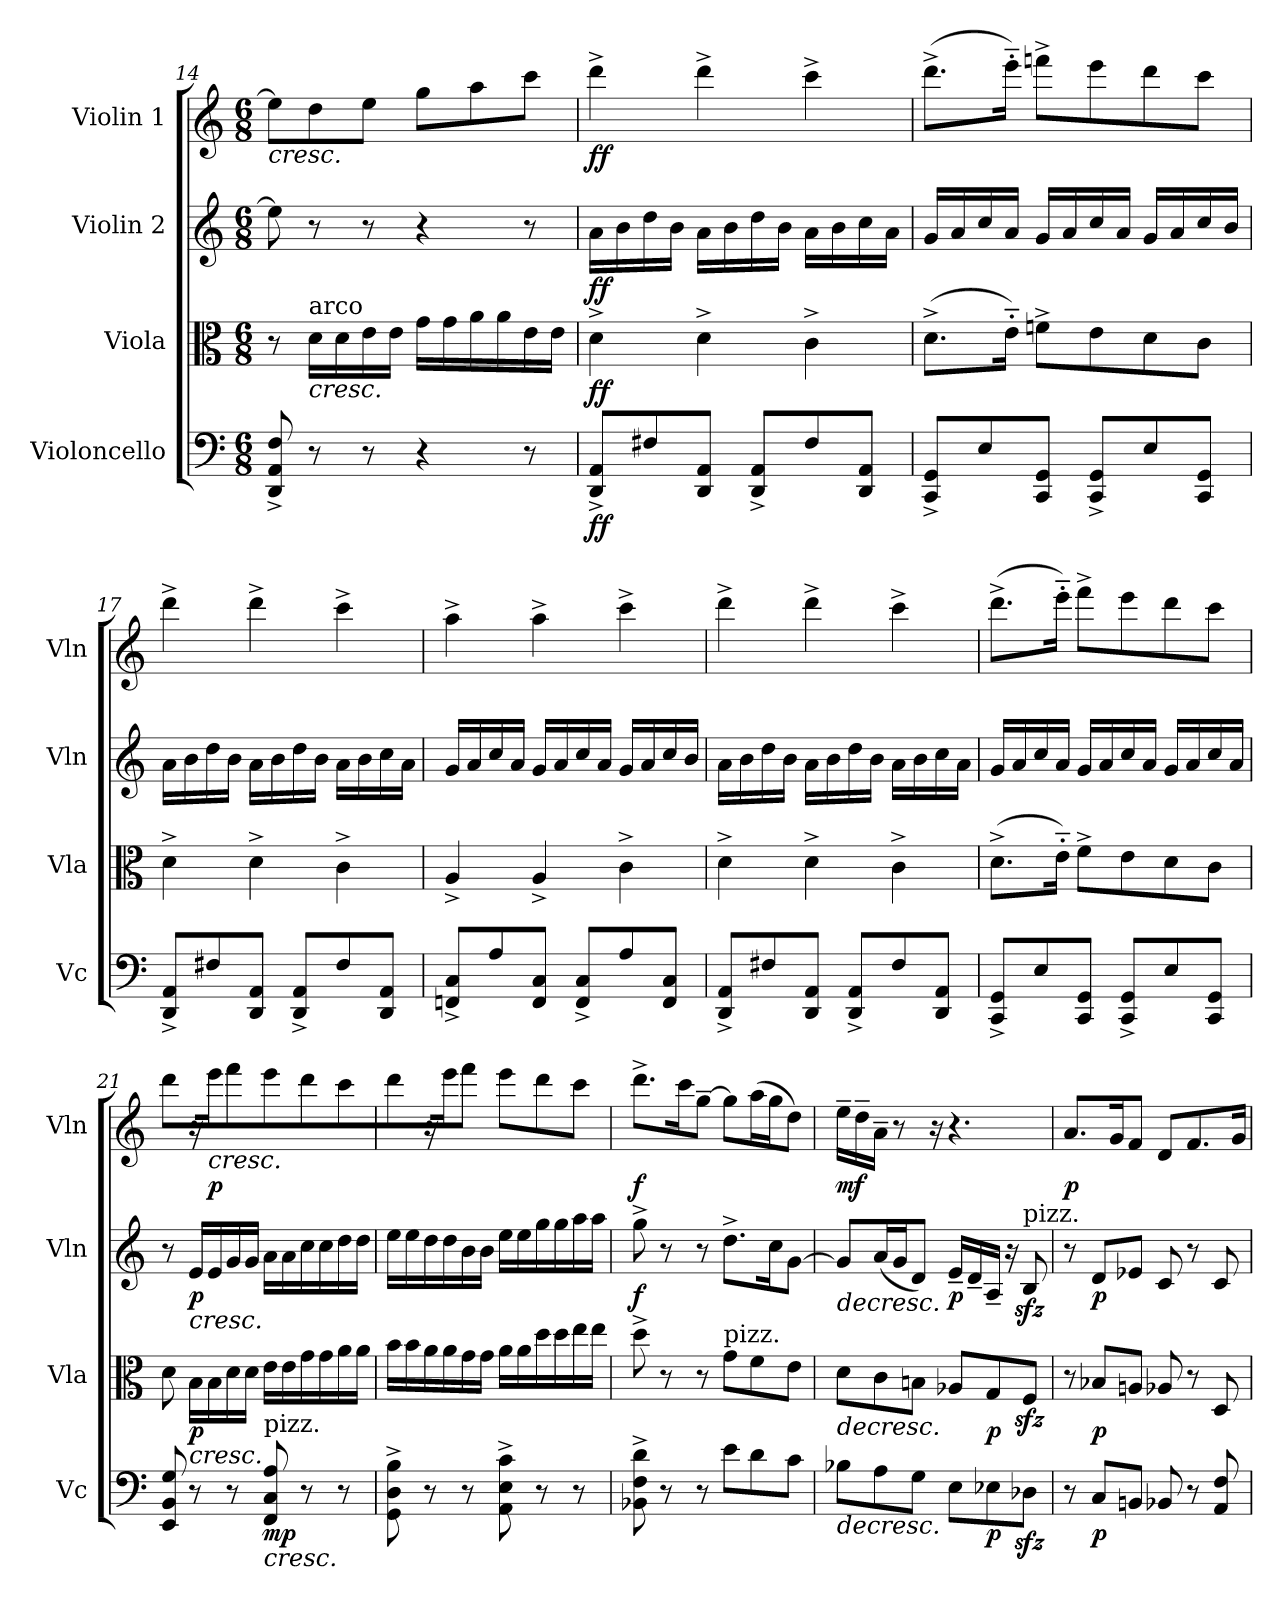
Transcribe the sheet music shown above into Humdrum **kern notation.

**kern	**dynam	**kern	**dynam	**kern	**dynam	**kern	**dynam
*part4	*part4	*part3	*part3	*part2	*part2	*part1	*part1
*staff4	*staff4	*staff3	*staff3	*staff2	*staff2	*staff1	*staff1
*I"Violoncello	*	*I"Viola	*	*I"Violin 2	*	*I"Violin 1	*
*I'Vc	*	*I'Vla	*	*I'Vln	*	*I'Vln	*
*clefF4	*	*clefC3	*	*clefG2	*	*clefG2	*
*k[]	*	*k[]	*	*k[]	*	*k[]	*
*M6/8	*	*M6/8	*	*M6/8	*	*M6/8	*
=14	=14	=14	=14	=14	=14	=14	=14
!	!	!	!	!	!	!	!LO:HP:b
8DD/^ 8AA/^ 8F/^	.	8r	.	8ee\]	.	8ee\L]	<
!	!	!LO:TX:a:t=arco	!	!	!	!	!
!	!	!	!LO:HP:b	!	!	!	!
8r	.	16d\LL	<	8r	.	8dd\	.
.	.	16d\	.	.	.	.	.
8r	.	16e\	.	8r	.	8ee\J	.
.	.	16e\JJ	.	.	.	.	.
4r	.	16g\LL	.	4r	.	8gg\L	.
.	.	16g\	.	.	.	.	.
.	.	16a\	.	.	.	8aa\	.
.	.	16a\	.	.	.	.	.
8r	.	16e\	.	8r	.	8ccc\J	.
.	.	16e\JJ	.	.	.	.	.
=15	=15	=15	=15	=15	=15	=15	=15
!	!LO:DY:b	!	!LO:DY:b	!	!LO:DY:b	!	!LO:DY:b
8DD/^ 8AA/^L	ff	4d^\	ff	16a\LL	ff	4ddd^\	ff
.	.	.	.	16b\	.	.	.
8F#X/	.	.	.	16dd\	.	.	.
.	.	.	.	16b\JJ	.	.	.
8DD/ 8AA/J	.	4d^\	.	16a\LL	.	4ddd^\	.
.	.	.	.	16b\	.	.	.
8DD/^ 8AA/^L	.	.	.	16dd\	.	.	.
.	.	.	.	16b\JJ	.	.	.
8F#/	.	4c^\	.	16a\LL	.	4ccc^\	.
.	.	.	.	16b\	.	.	.
8DD/ 8AA/J	.	.	.	16cc\	.	.	.
.	.	.	.	16a\JJ	.	.	.
!!LO:PB:g=z
=16	=16	=16	=16	=16	=16	=16	=16
8CC/^ 8GG/^L	.	(8.d^\L	.	16g/LL	.	(8.ddd^\L	.
.	.	.	.	16a/	.	.	.
8E/	.	.	.	16cc/	.	.	.
.	.	16e'~\Jk)	.	16a/JJ	.	16eee'~\Jk)	.
8CC/ 8GG/J	.	8fni^\L	.	16g/LL	.	8fffni^\L	.
.	.	.	.	16a/	.	.	.
8CC/^ 8GG/^L	.	8e\	.	16cc/	.	8eee\	.
.	.	.	.	16a/JJ	.	.	.
8E/	.	8d\	.	16g/LL	.	8ddd\	.
.	.	.	.	16a/	.	.	.
8CC/ 8GG/J	.	8c\J	.	16cc/	.	8ccc\J	.
.	.	.	.	16b/JJ	.	.	.
!!LO:LB:g=z
=17	=17	=17	=17	=17	=17	=17	=17
8DD/^ 8AA/^L	.	4d^\	.	16a\LL	.	4ddd^\	.
.	.	.	.	16b\	.	.	.
8F#X/	.	.	.	16dd\	.	.	.
.	.	.	.	16b\JJ	.	.	.
8DD/ 8AA/J	.	4d^\	.	16a\LL	.	4ddd^\	.
.	.	.	.	16b\	.	.	.
8DD/^ 8AA/^L	.	.	.	16dd\	.	.	.
.	.	.	.	16b\JJ	.	.	.
8F#/	.	4c^\	.	16a\LL	.	4ccc^\	.
.	.	.	.	16b\	.	.	.
8DD/ 8AA/J	.	.	.	16cc\	.	.	.
.	.	.	.	16a\JJ	.	.	.
=18	=18	=18	=18	=18	=18	=18	=18
8FFn/^ 8C/^L	.	4A^/	.	16g/LL	.	4aa^\	.
.	.	.	.	16a/	.	.	.
8A/	.	.	.	16cc/	.	.	.
.	.	.	.	16a/JJ	.	.	.
8FF/ 8C/J	.	4A^/	.	16g/LL	.	4aa^\	.
.	.	.	.	16a/	.	.	.
8FF/^ 8C/^L	.	.	.	16cc/	.	.	.
.	.	.	.	16a/JJ	.	.	.
8A/	.	4c^\	.	16g/LL	.	4ccc^\	.
.	.	.	.	16a/	.	.	.
8FF/ 8C/J	.	.	.	16cc/	.	.	.
.	.	.	.	16b/JJ	.	.	.
=19	=19	=19	=19	=19	=19	=19	=19
8DD/^ 8AA/^L	.	4d^\	.	16a\LL	.	4ddd^\	.
.	.	.	.	16b\	.	.	.
8F#X/	.	.	.	16dd\	.	.	.
.	.	.	.	16b\JJ	.	.	.
8DD/ 8AA/J	.	4d^\	.	16a\LL	.	4ddd^\	.
.	.	.	.	16b\	.	.	.
8DD/^ 8AA/^L	.	.	.	16dd\	.	.	.
.	.	.	.	16b\JJ	.	.	.
8F#/	.	4c^\	.	16a\LL	.	4ccc^\	.
.	.	.	.	16b\	.	.	.
8DD/ 8AA/J	.	.	.	16cc\	.	.	.
.	.	.	.	16a\JJ	.	.	.
!!LO:LB:g=z
=20	=20	=20	=20	=20	=20	=20	=20
8CC/^ 8GG/^L	.	(8.d^\L	.	16g/LL	.	(8.ddd^\L	.
.	.	.	.	16a/	.	.	.
8E/	.	.	.	16cc/	.	.	.
.	.	16e'~\Jk)	.	16a/JJ	.	16eee'~\Jk)	.
8CC/ 8GG/J	.	8f^\L	.	16g/LL	.	8fff^\L	.
.	.	.	.	16a/	.	.	.
8CC/^ 8GG/^L	.	8e\	.	16cc/	.	8eee\	.
.	.	.	.	16a/JJ	.	.	.
8E/	.	8d\	.	16g/LL	.	8ddd\	.
.	.	.	.	16a/	.	.	.
8CC/ 8GG/J	.	8c\J	.	16cc/	.	8ccc\J	.
.	.	.	.	16a/JJ	.	.	.
=21	=21	=21	=21	=21	=21	=21	=21
8EE/ 8BB/ 8G/	.	8d\	.	8r	.	8ddd\L	.
!	!	!	!	!LO:TX:b:i:t=cresc.	!	!	!
!	!	!LO:TX:b:i:t=cresc.	!	!	!	!	!
!	!	!	!LO:DY:b	!	!LO:DY:b	!	!
8r	.	16B\LL	p	16e/LL	p	16r	.
!	!	!	!	!	!	!LO:TX:b:i:t=cresc.	!
!	!	!	!	!	!	!	!LO:DY:b
.	.	16B\	.	16e/	.	16eee\L	p
8r	.	16d\	.	16g/	.	8fff\J	.
.	.	16d\JJ	.	16g/JJ	.	.	.
!LO:TX:a:t=pizz.	!	!	!	!	!	!	!
!LO:TX:b:i:t=cresc.	!	!	!	!	!	!	!
!	!LO:DY:b	!	!	!	!	!	!
8FF/ 8C/ 8A/	mp	16e\LL	.	16a\LL	.	8eee\L	.
.	.	16e\	.	16a\	.	.	.
8r	.	16g\	.	16cc\	.	8ddd\	.
.	.	16g\	.	16cc\	.	.	.
8r	.	16a\	.	16dd\	.	8ccc\J	.
.	.	16a\JJ	.	16dd\JJ	.	.	.
=22	=22	=22	=22	=22	=22	=22	=22
8GG\^ 8D\^ 8B\^	.	16b\LL	.	16ee\LL	.	8ddd\L	.
.	.	16b\	.	16ee\	.	.	.
8r	.	16a\	.	16dd\	.	16r	.
.	.	16a\	.	16dd\	.	16eee\J	.
8r	.	16g\	.	16b\	.	8fff\J	.
.	.	16g\JJ	.	16b\JJ	.	.	.
8AA\^ 8E\^ 8c\^	.	16a\LL	.	16ee\LL	.	8eee\L	.
.	.	16a\	.	16ee\	.	.	.
8r	.	16dd\	.	16gg\	.	8ddd\	.
.	.	16dd\	.	16gg\	.	.	.
8r	.	16ee\	.	16aa\	.	8ccc\J	.
.	.	16ee\JJ	.	16aa\JJ	.	.	.
!!LO:LB:g=z
=23	=23	=23	=23	=23	=23	=23	=23
!	!	!	!	!	!LO:DY:b	!	!LO:DY:b
8BB-X\^ 8F\^ 8d\^	.	8dd^\	.	8gg^\	f	8.ddd^\L	f
8r	.	8r	.	8r	.	.	.
.	.	.	.	.	.	16ccc\K	.
8r	.	8r	.	8r	.	[8gg~\J	.
!	!	!LO:TX:a:t=pizz.	!	!	!	!	!
8e\L	.	8g\L	.	8.dd^\L	.	8gg\L]	.
8d\	.	8f\	.	.	.	(16aa\L	.
.	.	.	.	16cc\K	.	16gg\J	.
8c\J	.	8e\J	.	[8g\J	.	8dd\J)	.
.	.	.	.	.	.	.	[
=24	=24	=24	=24	=24	=24	=24	=24
!	!LO:HP:b	!	!LO:HP:b	!	!LO:HP:b	!	!LO:DY:b
8B-X\L	>	8d\L	>	8g/L]	>	16ee~\LL	mf
.	.	.	.	.	.	16dd~\	.
8A\	.	8c\	.	(16a/L	.	16a~\JJ	.
.	.	.	.	16g/J	.	8r	.
8G\J	.	8Bn\J	.	8d/J)	.	.	.
.	.	.	.	.	.	16r	.
!	!	!	!	!	!LO:DY:b	!	!
8E\L	.	8A-X/L	.	16e~/LL	p	4.r	.
.	.	.	.	16d~/	.	.	.
!	!LO:DY:b	!	!LO:DY:n=1:b	!	!	!	!
8E-X\	p	8G/	[ p	16A~/JJ	.	.	.
.	.	.	.	16r	.	.	.
!	!	!	!	!LO:TX:a:t=pizz.	!	!	!
8D-Xzz<\J	.	8Fzz</J	.	8Bzz</	.	.	.
=25	=25	=25	=25	=25	=25	=25	=25
!	!	!	!	!	!	!	!LO:DY:b
8r	.	8r	.	8r	.	8.a/L	p
!	!LO:DY:b	!	!LO:DY:b	!	!LO:DY:b	!	!
8C/L	p	8B-X/L	p	8d/L	p	.	.
.	.	.	.	.	.	16g/K	.
8BBn/J	.	8An/J	.	8e-X/J	.	8f/J	.
8BB-X/	.	8A-X/	.	8c/	.	8d/L	.
8r	.	8r	.	8r	.	8.f/	.
8AA/ 8F/	.	8D/	.	8c/	.	.	.
.	.	.	.	.	.	16g/Jk	.
.	]	.	]	.	]	.	.
=	=	=	=	=	=	=	=
*-	*-	*-	*-	*-	*-	*-	*-
